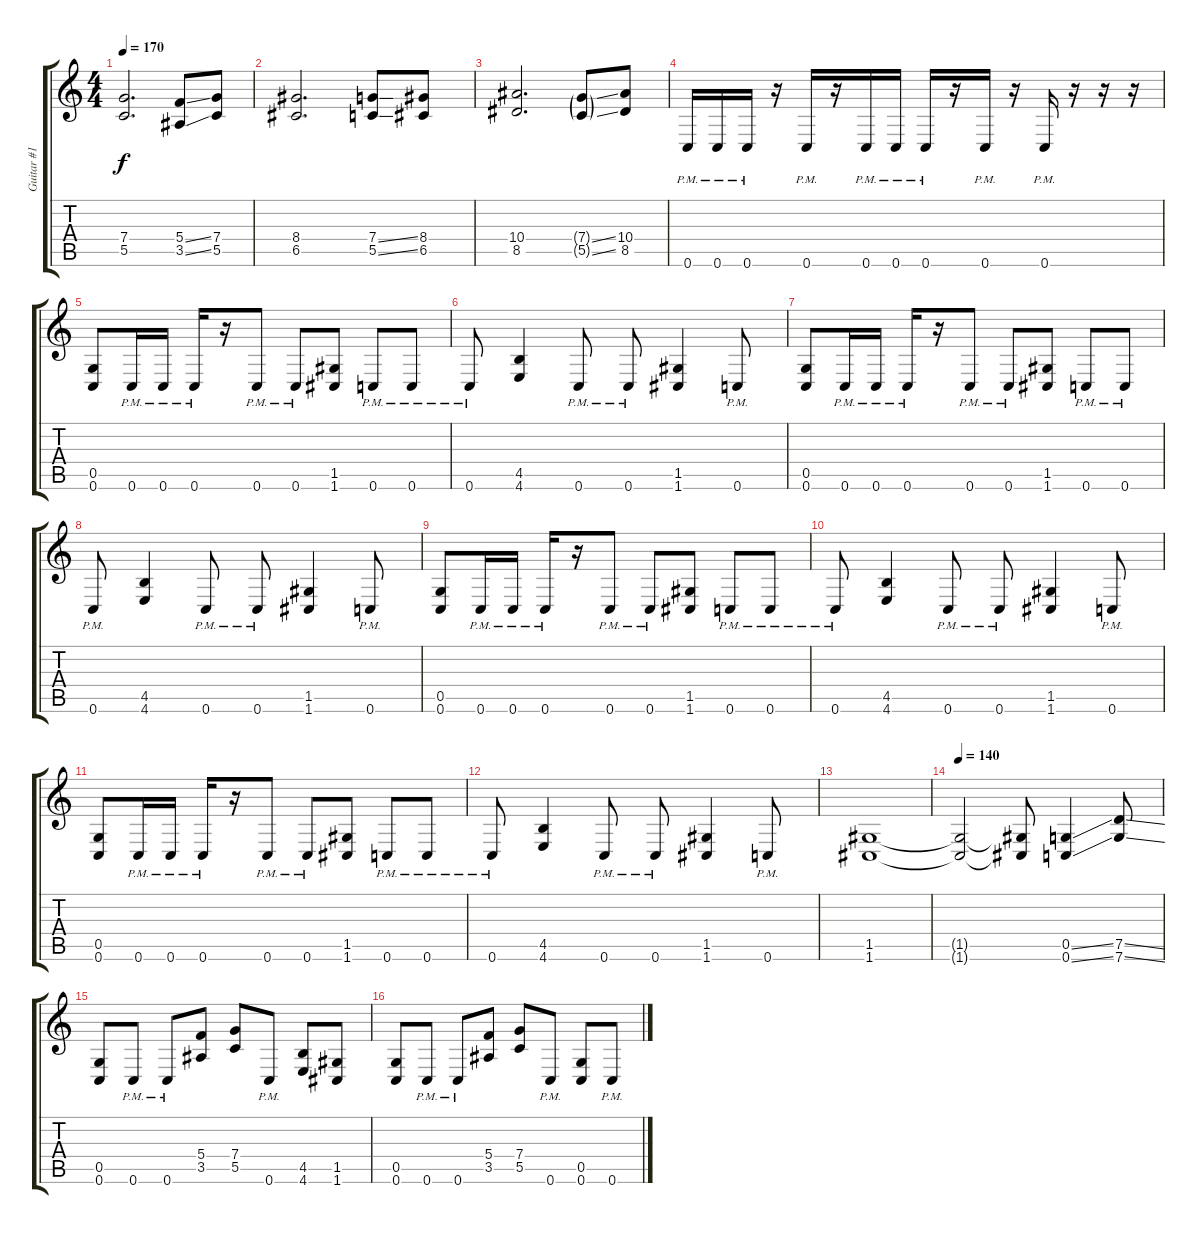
\track ("Guitar #1 [Rob McCarthy]" "Guitar #1 ") {instrument distortionguitar}
\staff {score tabs}
\tuning (D4 A3 F3 C3 G2 C2) {hide}
\ts (4 4)
\tempo 170
\clef g2
\ks c
(7.4 5.5).2{d dy f} (5.4{ss} 3.5{ss}).8 (7.4 5.5).8 |
(8.4 6.5).2{d} (7.4{ss} 5.5{ss}).8 (8.4 6.5).8 |
(10.4 8.5).2{d} (7.4{ss g} 5.5{ss g}).8 (10.4 8.5).8 |
0.6{pm}.16 0.6{pm}.16 0.6{pm}.16 r.16 0.6{pm}.16 r.16 0.6{pm}.16 0.6{pm}.16 0.6{pm}.16 r.16 0.6{pm}.16 r.16 0.6{pm}.16 r.16 r.16 r.16 |
(0.5 0.6).8 0.6{pm}.16 0.6{pm}.16 0.6{pm}.16 r.16 0.6{pm}.8 0.6{pm}.8 (1.5 1.6).8 0.6{pm}.8 0.6{pm}.8 |
0.6{pm}.8 (4.5 4.6).4 0.6{pm}.8 0.6{pm}.8 (1.5 1.6).4 0.6{pm}.8 |
(0.5 0.6).8 0.6{pm}.16 0.6{pm}.16 0.6{pm}.16 r.16 0.6{pm}.8 0.6{pm}.8 (1.5 1.6).8 0.6{pm}.8 0.6{pm}.8 |
0.6{pm}.8 (4.5 4.6).4 0.6{pm}.8 0.6{pm}.8 (1.5 1.6).4 0.6{pm}.8 |
(0.5 0.6).8 0.6{pm}.16 0.6{pm}.16 0.6{pm}.16 r.16 0.6{pm}.8 0.6{pm}.8 (1.5 1.6).8 0.6{pm}.8 0.6{pm}.8 |
0.6{pm}.8 (4.5 4.6).4 0.6{pm}.8 0.6{pm}.8 (1.5 1.6).4 0.6{pm}.8 |
(0.5 0.6).8 0.6{pm}.16 0.6{pm}.16 0.6{pm}.16 r.16 0.6{pm}.8 0.6{pm}.8 (1.5 1.6).8 0.6{pm}.8 0.6{pm}.8 |
0.6{pm}.8 (4.5 4.6).4 0.6{pm}.8 0.6{pm}.8 (1.5 1.6).4 0.6{pm}.8 |
(1.5 1.6).1 |
\tempo 140
(1.5{t} 1.6{t}).2 (1.5{t} 1.6{t}).8 (0.5{ss} 0.6{ss}).4 (7.5{ss} 7.6{ss}).8 |
(0.5 0.6).8 0.6{pm}.8 0.6{pm}.8 (5.4 3.5).8 (7.4 5.5).8 0.6{pm}.8 (4.5 4.6).8 (1.5 1.6).8 |
(0.5 0.6).8 0.6{pm}.8 0.6{pm}.8 (5.4 3.5).8 (7.4 5.5).8 0.6{pm}.8 (0.5 0.6).8 0.6{pm}.8
